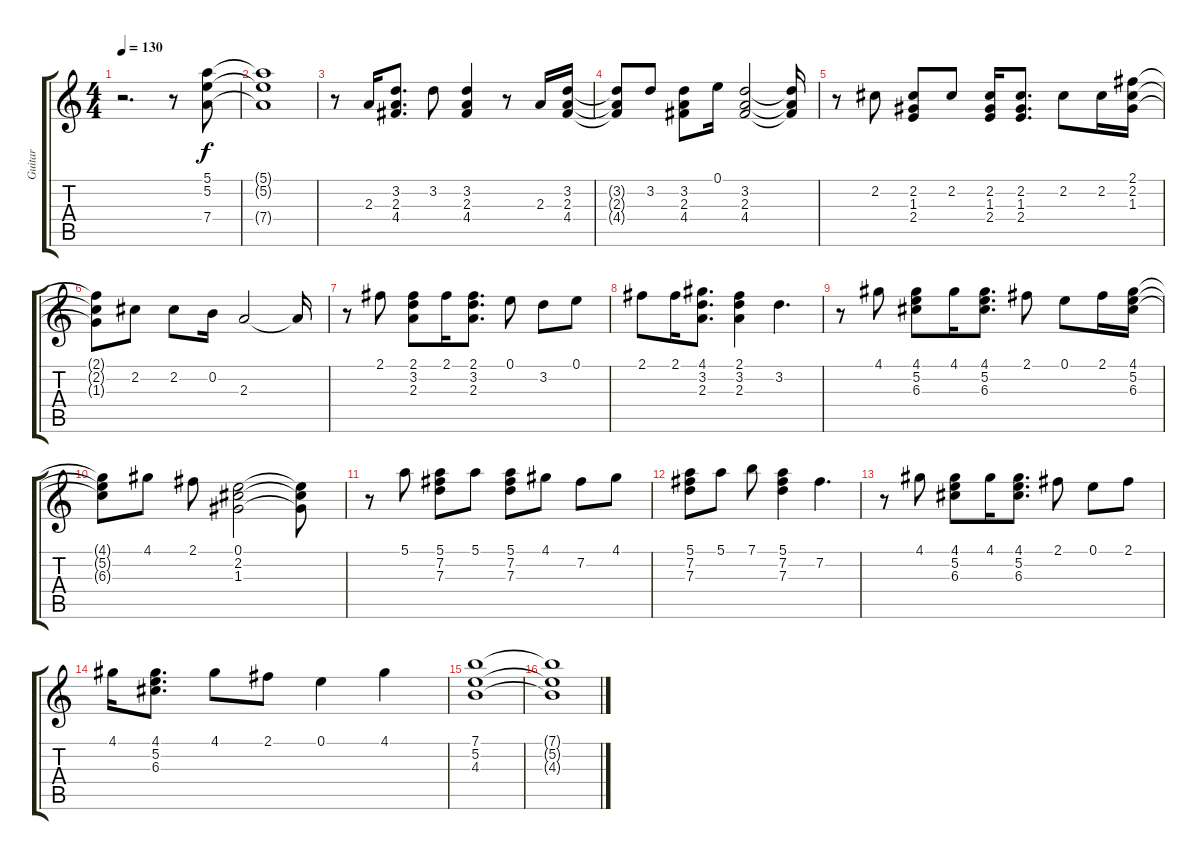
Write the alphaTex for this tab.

\track ("Guitar" "Guitar") {instrument distortionguitar}
\staff {score tabs}
\tuning (E4 B3 G3 D3 A2 E2) {hide}
\ts (4 4)
\tempo 130
\clef g2
\ks c
r.2{d dy f} r.8 (5.1 5.2 7.4).8 |
(5.1{t} 5.2{t} 7.4{t}).1 |
r.8 2.3.16 (3.2 2.3 4.4).8{d} 3.2.8 (3.2 2.3 4.4).4 r.8 2.3.16 (3.2 2.3 4.4).16 |
(3.2{t} 2.3{t} 4.4{t}).8 3.2.8 (3.2 2.3 4.4).8 0.1.16 (3.2 2.3 4.4).2 (3.2{t} 2.3{t} 4.4{t}).16 |
r.8 2.2.8 (2.2 1.3 2.4).8 2.2.8 (2.2 1.3 2.4).16 (2.2 1.3 2.4).8{d} 2.2.8 2.2.16 (2.1 2.2 1.3).16 |
(2.1{t} 2.2{t} 1.3{t}).8 2.2.8 2.2.8 0.2.16 2.3.2 2.3{t}.16 |
r.8 2.1.8 (2.1 3.2 2.3).8 2.1.16 (2.1 3.2 2.3).8{d} 0.1.8 3.2.8 0.1.8 |
2.1.8 2.1.16 (4.1 3.2 2.3).8{d} (2.1 3.2 2.3).4 3.2.4{d} |
r.8 4.1.8 (4.1 5.2 6.3).8 4.1.16 (4.1 5.2 6.3).8{d} 2.1.8 0.1.8 2.1.16 (4.1 5.2 6.3).16 |
(4.1{t} 5.2{t} 6.3{t}).8 4.1.8 2.1.8 (0.1 2.2 1.3).2 (0.1{t} 2.2{t} 1.3{t}).8 |
r.8 5.1.8 (5.1 7.2 7.3).8 5.1.8 (5.1 7.2 7.3).8 4.1.8 7.2.8 4.1.8 |
(5.1 7.2 7.3).8 5.1.8 7.1.8 (5.1 7.2 7.3).4 7.2.4{d} |
r.8 4.1.8 (4.1 5.2 6.3).8 4.1.16 (4.1 5.2 6.3).8{d} 2.1.8 0.1.8 2.1.8 |
4.1.16 (4.1 5.2 6.3).8{d} 4.1.8 2.1.8 0.1.4 4.1.4 |
(7.1 5.2 4.3).1 |
(7.1{t} 5.2{t} 4.3{t}).1
